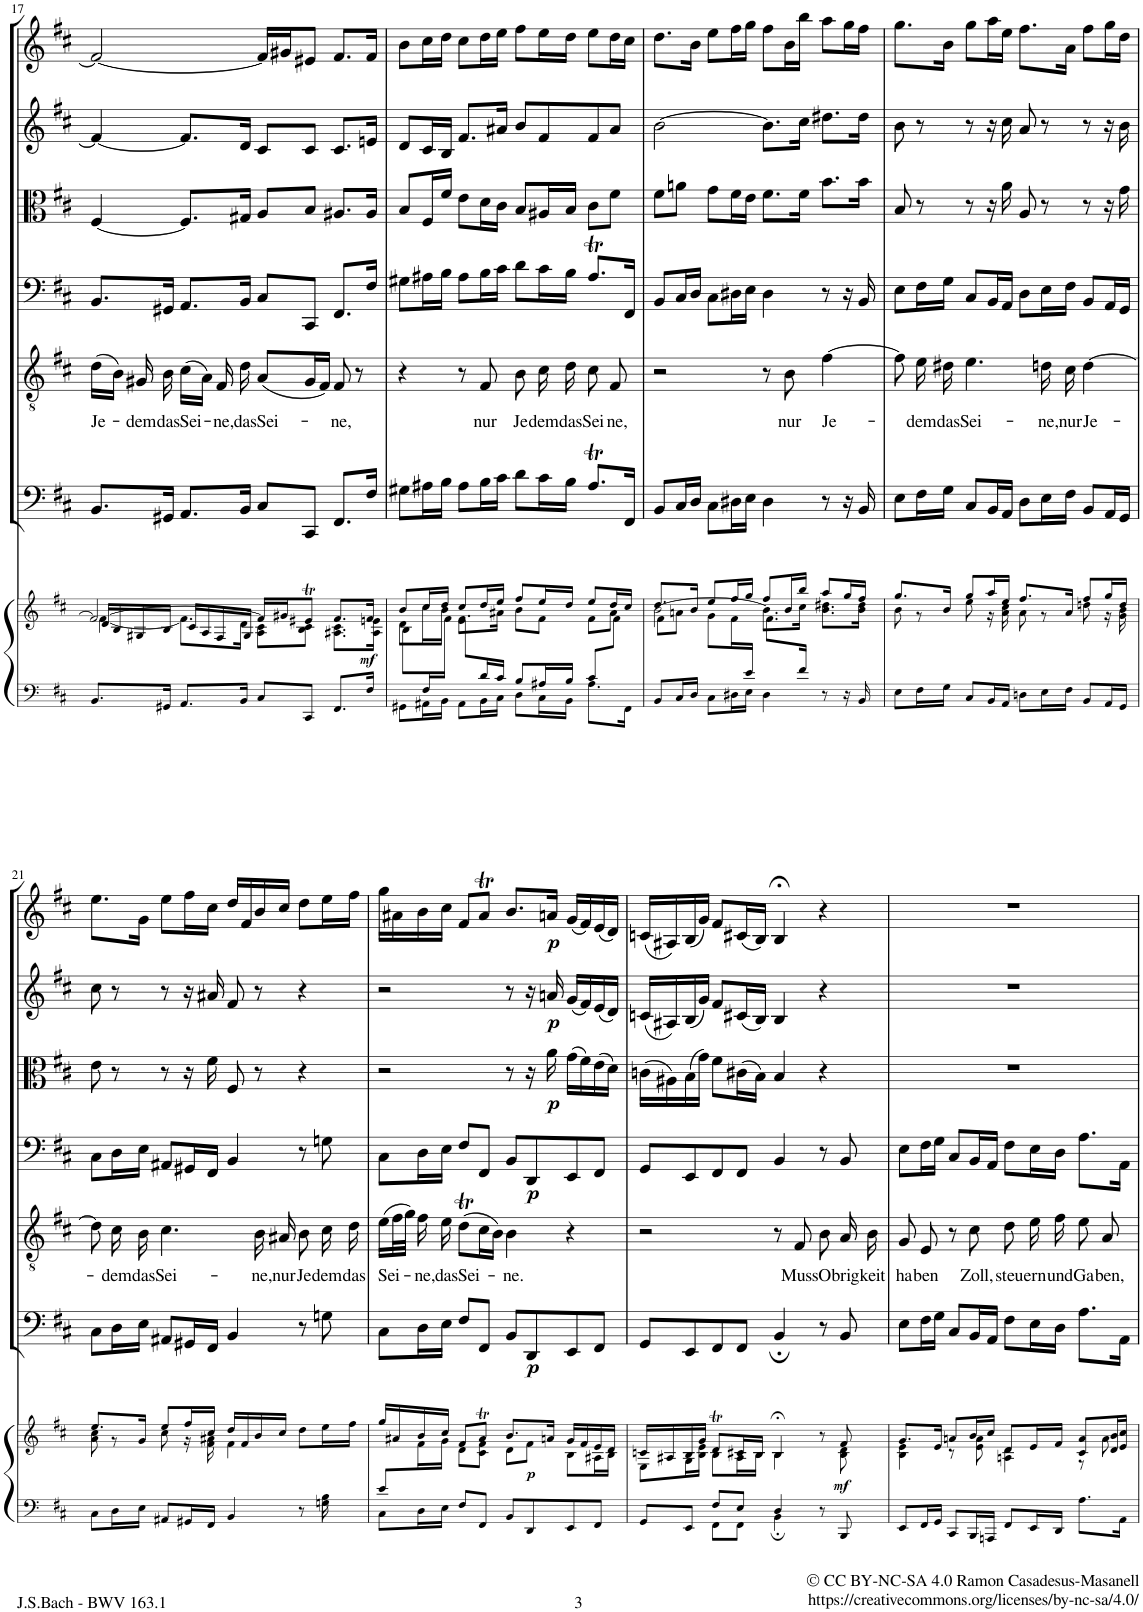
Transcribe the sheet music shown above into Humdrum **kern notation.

**kern	**kern	**dynam	**kern	**dynam	**kern	**text	**kern	**dynam	**kern	**dynam	**kern	**dynam	**kern	**dynam
*part7	*part7	*part7	*part6	*part6	*part5	*part5	*part4	*part4	*part3	*part3	*part2	*part2	*part1	*part1
*staff8	*staff7	*staff7/8	*staff6	*staff6	*staff5	*staff5	*staff4	*staff4	*staff3	*staff3	*staff2	*staff2	*staff1	*staff1
*I"Piano reduction	*	*	*I"Continuo	*	*I"Tenore	*	*I"Violoncello	*	*I"Viola	*	*I"Violino	*	*I"Oboe d'amore	*
*I'Pno	*	*	*	*	*	*	*I'Vc	*	*I'Vla	*	*I'Vln	*	*I'Ob	*
!!LO:PB:g=z
*clefF4	*clefG2	*	*clefF4	*	*clefGv2	*	*clefF4	*	*clefC3	*	*clefG2	*	*clefG2	*
*	*	*	*Trd7c12	*	*	*	*	*	*	*	*	*	*	*
*k[f#c#]	*k[f#c#]	*	*k[f#c#]	*	*k[f#c#]	*	*k[f#c#]	*	*k[f#c#]	*	*k[f#c#]	*	*k[f#c#]	*
*M4/4	*M4/4	*	*M4/4	*	*M4/4	*	*M4/4	*	*M4/4	*	*M4/4	*	*M4/4	*
*met(c)	*met(c)	*	*met(c)	*	*met(c)	*	*met(c)	*	*met(c)	*	*met(c)	*	*met(c)	*
=17	=17	=17	=17	=17	=17	=17	=17	=17	=17	=17	=17	=17	=17	=17
*	*^	*	*	*	*	*	*	*	*	*	*	*	*	*
*	*	*^	*	*	*	*	*	*	*	*	*	*	*	*	*
!	!	!	!	!	!	!	!	!LO:LY:b	!	!	!	!	!	!	!	!
8.BB/L	2f#/_	[4f#\	16d/LL	.	8.BB/L	.	(16d\LL	Je-	8.BB/L	.	[4F#/	.	4f#/_	.	2f#/_	.
.	.	.	16B/	.	.	.	16B\JJ)	.	.	.	.	.	.	.	.	.
!	!	!	!	!	!	!	!	!LO:LY:b	!	!	!	!	!	!	!	!
.	.	.	16G#X/	.	.	.	16G#X/	-dem	.	.	.	.	.	.	.	.
!	!	!	!	!	!	!	!	!LO:LY:b	!	!	!	!	!	!	!	!
16GG#X/Jk	.	.	16B/JJ	.	16GG#X/Jk	.	16B\	das	16GG#X/Jk	.	.	.	.	.	.	.
!	!	!	!	!	!	!	!	!LO:LY:b	!	!	!	!	!	!	!	!
8.AA/L	.	8.f#\L]	16c#/LL	.	8.AA/L	.	(16c#\LL	Sei-	8.AA/L	.	8.F#/L]	.	8.f#/L]	.	.	.
.	.	.	16A/	.	.	.	16A\JJ)	.	.	.	.	.	.	.	.	.
!	!	!	!	!	!	!	!	!LO:LY:b	!	!	!	!	!	!	!	!
.	.	.	16F#/	.	.	.	16F#/	-ne,	.	.	.	.	.	.	.	.
!	!	!	!	!	!	!	!	!LO:LY:b	!	!	!	!	!	!	!	!
16BB/Jk	.	16d\Jk	16G#/JJ	.	16BB/Jk	.	16d\	das	16BB/Jk	.	16G#X/Jk	.	16d/Jk	.	.	.
!	!	!	!	!	!	!	!	!LO:LY:b	!	!	!	!	!	!	!	!
8C#/L	16f#/LL]	8A\ 8c#\L	2ryy	.	8C#/L	.	(8A/L	Sei-	8C#/L	.	8A/L	.	8c#/L	.	16f#/LL]	.
.	16g#X/J	.	.	.	.	.	.	.	.	.	.	.	.	.	16g#X/J	.
8CC#/J	8e#Xt/J	8B\ 8c#\J	.	.	8CC#/J	.	16G#/L	.	8CC#/J	.	8B/J	.	8c#/J	.	8e#X/J	.
.	.	.	.	.	.	.	16F#/JJ)	.	.	.	.	.	.	.	.	.
!	!	!	!	!	!	!	!	!LO:LY:b	!	!	!	!	!	!	!	!
8.FF#/L	8.f#/L	8.A#X\ 8.c#\L	.	.	8.FF#/L	.	8F#/	-ne,	8.FF#/L	.	8.A#X/L	.	8.c#/L	.	8.f#/L	.
.	.	.	.	.	.	.	8r	.	.	.	.	.	.	.	.	.
!	!	!	!	!LO:DY:b	!	!	!	!	!	!	!	!	!	!	!	!
16F#/Jk	16f#/Jk	16A#\ 16en\Jk	.	mf	16F#/Jk	.	.	.	16F#/Jk	.	16A#/Jk	.	16en/Jk	.	16f#/Jk	.
=18	=18	=18	=18	=18	=18	=18	=18	=18	=18	=18	=18	=18	=18	=18	=18	=18
*^	*	*	*	*	*	*	*	*	*	*	*	*	*	*	*	*
8ryy	8GG#X\L	8b/L	8d\L	8B\L	.	8G#X\L	.	4r	.	8G#X\L	.	8B/L	.	8d/L	.	8b\L	.
16F#/L	16AA#X\L	16cc#/L	16cc#\L	16ryy	.	16A#X\L	.	.	.	16A#X\L	.	16F#/L	.	16c#/L	.	16cc#\L	.
8.ryy	16BB\JJ	16dd/JJ	16b\JJ	16f#\JJ	.	16B\JJ	.	.	.	16B\JJ	.	16f#/JJ	.	16B/JJ	.	16dd\JJ	.
.	8AA#\L	8cc#/L	8.f#\L	8e\L	.	8A#\L	.	8r	.	8A#\L	.	8e\L	.	8.f#/L	.	8cc#\L	.
!	!	!	!	!	!	!	!	!	!LO:LY:b	!	!	!	!	!	!	!	!
16d/L	16BB\L	16dd/L	.	2ryy	.	16B\L	.	8F#/	nur	16B\L	.	16d\L	.	.	.	16dd\L	.
16c#/JJ	16C#\JJ	16ee/JJ	16a#X\Jk	.	.	16c#\JJ	.	.	.	16c#\JJ	.	16c#\JJ	.	16a#X/Jk	.	16ee\JJ	.
!	!	!	!	!	!	!	!	!	!LO:LY:b	!	!	!	!	!	!	!	!
8B/L	8D\L	8ff#/L	8b\L	.	.	8d\L	.	8B\	Je-	8d\L	.	8B/L	.	8b/L	.	8ff#\L	.
!	!	!	!	!	!	!	!	!	!LO:LY:b	!	!	!	!	!	!	!	!
16A#X/L	16C#\L	16ee/L	8f#\J	.	.	16c#\L	.	16c#\	-dem	16c#\L	.	16A#X/L	.	8f#/	.	16ee\L	.
!	!	!	!	!	!	!	!	!	!LO:LY:b	!	!	!	!	!	!	!	!
16B/JJ	16BB\JJ	16dd/JJ	.	.	.	16B\JJ	.	16d\	das	16B\JJ	.	16B/JJ	.	.	.	16dd\JJ	.
!	!	!	!	!	!	!	!	!	!LO:LY:b	!	!	!	!	!	!	!	!
8c#/L	8.A#\L	8ee/L	8f#\L	.	.	8.A#t/L	.	8c#\	Sei-	8.A#t/L	.	8c#\L	.	8f#/	.	8ee\L	.
!	!	!	!	!	!	!	!	!	!LO:LY:b	!	!	!	!	!	!	!	!
8ryy	.	16dd/L	8a#\J	8f#\J	.	.	.	8F#/	-ne,	.	.	8f#\J	.	8a#/J	.	16dd\L	.
.	16FF#\Jk	16cc#/JJ	.	.	.	16FF#/Jk	.	.	.	16FF#/Jk	.	.	.	.	.	16cc#\JJ	.
=19	=19	=19	=19	=19	=19	=19	=19	=19	=19	=19	=19	=19	=19	=19	=19	=19	=19
4..ryy	8BB/L	8.dd/L	[>2b\	8f#\L	.	8BB/L	.	2r	.	8BB/L	.	8f#\L	.	[2b\	.	8.dd\L	.
.	16C#/L	.	.	8an\J	.	16C#/L	.	.	.	16C#/L	.	8an\J	.	.	.	.	.
.	16D/JJ	16b/Jk	.	.	.	16D/JJ	.	.	.	16D/JJ	.	.	.	.	.	16b\Jk	.
.	8C#\L	8ee/L	.	8g\L	.	8C#\L	.	.	.	8C#\L	.	8g\L	.	.	.	8ee\L	.
.	16D#X\L	16ff#/L	.	16f#\L	.	16D#X\L	.	.	.	16D#X\L	.	16f#\L	.	.	.	16ff#\L	.
16e/JJ	16E\JJ	16gg/JJ	.	16ryy	.	16E\JJ	.	.	.	16E\JJ	.	16e\JJ	.	.	.	16gg\JJ	.
8.ryy	4D#\	8ff#/L	8.b\L]	8.f#\L	.	4D#\	.	8r	.	4D#\	.	8.f#\L	.	8.b\L]	.	8ff#\L	.
!	!	!	!	!	!	!	!	!	!LO:LY:b	!	!	!	!	!	!	!	!
.	.	16b/L	.	.	.	.	.	8B\	nur	.	.	.	.	.	.	16b\L	.
16f#/Jk	.	16bb/JJ	16cc#\Jk	16ryy	.	.	.	.	.	.	.	16f#\Jk	.	16cc#\Jk	.	16bb\JJ	.
!	!	!	!	!	!	!	!	!	!LO:LY:b	!	!	!	!	!	!	!	!
4ryy	8r	8aa/L	8.b\ 8.dd#X\L	4ryy	.	8r	.	[4f#\	Je-	8r	.	8.b\L	.	8.dd#X\L	.	8aa\L	.
.	16r	16gg/L	.	.	.	16r	.	.	.	16r	.	.	.	.	.	16gg\L	.
.	16BB/	16ff#/JJ	16b\ 16dd#\Jk	.	.	16BB/	.	.	.	16BB/	.	16b\Jk	.	16dd#\Jk	.	16ff#\JJ	.
*v	*v	*	*	*	*	*	*	*	*	*	*	*	*	*	*	*	*
*	*	*v	*v	*	*	*	*	*	*	*	*	*	*	*	*	*
=20	=20	=20	=20	=20	=20	=20	=20	=20	=20	=20	=20	=20	=20	=20	=20
8E\L	8.gg/L	8b\	.	8E\L	.	8f#\]	.	8E\L	.	8B/	.	8b\	.	8.gg\L	.
!	!	!	!	!	!	!	!LO:LY:b	!	!	!	!	!	!	!	!
16F#\L	.	8r	.	16F#\L	.	16e\	-dem	16F#\L	.	8r	.	8r	.	.	.
!	!	!	!	!	!	!	!LO:LY:b	!	!	!	!	!	!	!	!
16G\JJ	16b/Jk	.	.	16G\JJ	.	16d#X\	das	16G\JJ	.	.	.	.	.	16b\Jk	.
!	!	!	!	!	!	!	!LO:LY:b	!	!	!	!	!	!	!	!
8C#/L	8gg/L	8ee\	.	8C#/L	.	4.e\	Sei-	8C#/L	.	8r	.	8r	.	8gg\L	.
16BB/L	16aa/L	16r	.	16BB/L	.	.	.	16BB/L	.	16r	.	16r	.	16aa\L	.
16AA/JJ	16ee/JJ	16a\ 16cc#\	.	16AA/JJ	.	.	.	16AA/JJ	.	16a\	.	16cc#\	.	16ee\JJ	.
8Dn\L	8.ff#/L	8a\	.	8D\L	.	.	.	8D\L	.	8A/	.	8a/	.	8.ff#\L	.
!	!	!	!	!	!	!	!LO:LY:b	!	!	!	!	!	!	!	!
16E\L	.	8r	.	16E\L	.	16dn\	-ne,	16E\L	.	8r	.	8r	.	.	.
!	!	!	!	!	!	!	!LO:LY:b	!	!	!	!	!	!	!	!
16F#\JJ	16a/Jk	.	.	16F#\JJ	.	16c#\	nur	16F#\JJ	.	.	.	.	.	16a\Jk	.
!	!	!	!	!	!	!	!LO:LY:b	!	!	!	!	!	!	!	!
8BB/L	8ff#/L	8ddn\	.	8BB/L	.	[4d\	Je-	8BB/L	.	8r	.	8r	.	8ff#\L	.
16AA/L	16gg/L	16r	.	16AA/L	.	.	.	16AA/L	.	16r	.	16r	.	16gg\L	.
16GG/JJ	16dd/JJ	16g\ 16b\	.	16GG/JJ	.	.	.	16GG/JJ	.	16g\	.	16b\	.	16dd\JJ	.
!!LO:LB:g=z
=21	=21	=21	=21	=21	=21	=21	=21	=21	=21	=21	=21	=21	=21	=21	=21
*^	*	*	*	*	*	*	*	*	*	*	*	*	*	*	*
2..ryy	8C#\L	8.ee/L	8a\ 8cc#\	.	8C#\L	.	8d\]	.	8C#\L	.	8e\	.	8cc#\	.	8.ee\L	.
!	!	!	!	!	!	!	!	!LO:LY:b	!	!	!	!	!	!	!	!
.	16D\L	.	8r	.	16D\L	.	16c#\	-dem	16D\L	.	8r	.	8r	.	.	.
!	!	!	!	!	!	!	!	!LO:LY:b	!	!	!	!	!	!	!	!
.	16E\JJ	16g/Jk	.	.	16E\JJ	.	16B\	das	16E\JJ	.	.	.	.	.	16g\Jk	.
!	!	!	!	!	!	!	!	!LO:LY:b	!	!	!	!	!	!	!	!
.	8AA#X/L	8ee/L	8cc#\	.	8AA#X/L	.	4.c#\	Sei-	8AA#X/L	.	8r	.	8r	.	8ee\L	.
.	16GG#X/L	16ff#/L	16r	.	16GG#X/L	.	.	.	16GG#X/L	.	16r	.	16r	.	16ff#\L	.
.	16FF#/JJ	16cc#/JJ	16f#\ 16a#X\	.	16FF#/JJ	.	.	.	16FF#/JJ	.	16f#\	.	16a#X/	.	16cc#\JJ	.
.	4BB/	16dd/LL	4f#\	.	4BB/	.	.	.	4BB/	.	8F#/	.	8f#/	.	16dd/LL	.
.	.	16f#/	.	.	.	.	.	.	.	.	.	.	.	.	16f#/	.
!	!	!	!	!	!	!	!	!LO:LY:b	!	!	!	!	!	!	!	!
.	.	16b/	.	.	.	.	16B\	-ne,	.	.	8r	.	8r	.	16b/	.
!	!	!	!	!	!	!	!	!LO:LY:b	!	!	!	!	!	!	!	!
.	.	16cc#/JJ	.	.	.	.	16A#X/	nur	.	.	.	.	.	.	16cc#/JJ	.
!	!	!	!	!	!	!	!	!LO:LY:b	!	!	!	!	!	!	!	!
.	8r	8dd\L	8ryy	.	8r	.	8B\	Je-	8r	.	4r	.	4r	.	8dd\L	.
!	!	!	!	!	!	!	!	!LO:LY:b	!	!	!	!	!	!	!	!
8B\	8Gn\	16ee\L	8ryy	.	8Gn\	.	16c#\	-dem	8Gn\	.	.	.	.	.	16ee\L	.
!	!	!	!	!	!	!	!	!LO:LY:b	!	!	!	!	!	!	!	!
.	.	16ff#\JJ	.	.	.	.	16d\	das	.	.	.	.	.	.	16ff#\JJ	.
=22	=22	=22	=22	=22	=22	=22	=22	=22	=22	=22	=22	=22	=22	=22	=22	=22
!	!	!	!	!	!	!	!	!LO:LY:b	!	!	!	!	!	!	!	!
8e/L	8C#\L	16gg/LL	8ryy	.	8C#\L	.	(16e\LL	Sei-	8C#\L	.	2r	.	2r	.	16gg\LL	.
.	.	16a#X/	.	.	.	.	32f#\L	.	.	.	.	.	.	.	16a#X\	.
.	.	.	.	.	.	.	32g\JJJ)	.	.	.	.	.	.	.	.	.
!	!	!	!	!	!	!	!	!LO:LY:b	!	!	!	!	!	!	!	!
2..ryy	16D\L	16b/	16f#\L	.	16D\L	.	16f#\	-ne,	16D\L	.	.	.	.	.	16b\	.
!	!	!	!	!	!	!	!	!LO:LY:b	!	!	!	!	!	!	!	!
.	16E\JJ	16cc#/JJ	16g\JJ	.	16E\JJ	.	16e\	das	16E\JJ	.	.	.	.	.	16cc#\JJ	.
!	!	!	!	!	!	!	!	!LO:LY:b	!	!	!	!	!	!	!	!
.	8F#/L	8f#/L	8d\L	.	8F#/L	.	(8dT\L	Sei-	8F#/L	.	.	.	.	.	8f#/L	.
.	8FF#/J	8a#t/J	8c#\ 8f#\J	.	8FF#/J	.	16c#\L	.	8FF#/J	.	.	.	.	.	8a#t/J	.
.	.	.	.	.	.	.	16B\JJ)	.	.	.	.	.	.	.	.	.
!	!	!	!	!	!	!	!	!LO:LY:b	!	!	!	!	!	!	!	!
.	8BB/L	8.b/L	8d\L	.	8BB/L	.	4B\	-ne.	8BB/L	.	8r	.	8r	.	8.b/L	.
!	!	!	!	!LO:DY:b	!	!LO:DY:b	!	!	!	!LO:DY:b	!	!	!	!	!	!
.	8DD/	.	8f#\J	p	8DD/	p	.	.	8DD/	p	16r	.	16r	.	.	.
!	!	!	!	!	!	!	!	!	!	!	!	!LO:DY:b	!	!LO:DY:b	!	!LO:DY:b
.	.	16an/Jk	.	.	.	.	.	.	.	.	16a\	p	16an/	p	16an/Jk	p
.	8EE/	16g/LL	8B\L	.	8EE/	.	4r	.	8EE/	.	(16g\LL	.	(16g/LL	.	(16g/LL	.
.	.	16f#/	.	.	.	.	.	.	.	.	16f#\)	.	16f#/)	.	16f#/)	.
.	8FF#/J	16e/	16A#X\L	.	8FF#/J	.	.	.	8FF#/J	.	(16e\	.	(16e/	.	(16e/	.
.	.	16d/JJ	16B\JJ	.	.	.	.	.	.	.	16d\JJ)	.	16d/JJ)	.	16d/JJ)	.
=23	=23	=23	=23	=23	=23	=23	=23	=23	=23	=23	=23	=23	=23	=23	=23	=23
8GG/L	4ryy	16cn/LL	8E\L	.	8GG/L	.	2r	.	8GG/L	.	(16cn\LL	.	(16cn/LL	.	(16cn/LL	.
.	.	16A#X/	.	.	.	.	.	.	.	.	16A#X\)	.	16A#X/)	.	16A#X/)	.
8EE/J	.	16B/	16G\L	.	8EE/	.	.	.	8EE/	.	(16B\	.	(16B/	.	(16B/	.
.	.	16g/JJ	16B\ 16e\JJ	.	.	.	.	.	.	.	16g\JJ)	.	16g/JJ)	.	16g/JJ)	.
8F#/L	8FF#\L	8dT/L	8B\L	.	8FF#/	.	.	.	8FF#/	.	8f#\L	.	8f#/L	.	8f#/L	.
8E/J	8FF#\J	16c#X/L	16A#\L	.	8FF#/J	.	.	.	8FF#/J	.	(16c#X\L	.	(16c#X/L	.	(16c#X/L	.
.	.	16B/JJ	16B\JJ	.	.	.	.	.	.	.	16B\JJ)	.	16B/JJ)	.	16B/JJ)	.
4D;/	4BB\	4B;</	4B\	.	4BB;/	.	8r	.	4BB/	.	4B/	.	4B/	.	4B;</	.
!	!	!	!	!	!	!	!	!LO:LY:b	!	!	!	!	!	!	!	!
.	.	.	.	.	.	.	8F#/	Muss	.	.	.	.	.	.	.	.
!	!	!	!	!	!	!	!	!LO:LY:b	!	!	!	!	!	!	!	!
8r	8ryy	8r	8ryy	.	8r	.	8B\	O-	8r	.	4r	.	4r	.	4r	.
!	!	!	!	!LO:DY:b	!	!	!	!LO:LY:b	!	!	!	!	!	!	!	!
8BBB/	8ryy	8f#/	8B\ 8d\	mf	8BB/	.	16A/	-brig-	8BB/	.	.	.	.	.	.	.
!	!	!	!	!	!	!	!	!LO:LY:b	!	!	!	!	!	!	!	!
.	.	.	.	.	.	.	16B\	-keit	.	.	.	.	.	.	.	.
*v	*v	*	*	*	*	*	*	*	*	*	*	*	*	*	*	*
=24	=24	=24	=24	=24	=24	=24	=24	=24	=24	=24	=24	=24	=24	=24	=24
!	!	!	!	!	!	!	!LO:LY:b	!	!	!	!	!	!	!	!
8EE/L	8.g/L	4B\ 4e\	.	8E\L	.	8G/	ha-	8E\L	.	1r	.	1r	.	1r	.
!	!	!	!	!	!	!	!LO:LY:b	!	!	!	!	!	!	!	!
16FF#/L	.	.	.	16F#\L	.	8E/	-ben	16F#\L	.	.	.	.	.	.	.
16GG/JJ	16e/Jk	.	.	16G\JJ	.	.	.	16G\JJ	.	.	.	.	.	.	.
8CC#/L	8an/L	8r	.	8C#/L	.	8r	.	8C#/L	.	.	.	.	.	.	.
!	!	!	!	!	!	!	!LO:LY:b	!	!	!	!	!	!	!	!
16BBB/L	16b/L	8e\ 8a\	.	16BB/L	.	8c#\	Zoll,	16BB/L	.	.	.	.	.	.	.
16AAAn/JJ	16cc#/JJ	.	.	16AA/JJ	.	.	.	16AA/JJ	.	.	.	.	.	.	.
!	!	!	!	!	!	!	!LO:LY:b	!	!	!	!	!	!	!	!
8FF#/L	8d/L	4An\ 4d\	.	8F#\L	.	8d\	steu-	8F#\L	.	.	.	.	.	.	.
!	!	!	!	!	!	!	!LO:LY:b	!	!	!	!	!	!	!	!
16EE/L	16e/L	.	.	16E\L	.	16e\	-ern	16E\L	.	.	.	.	.	.	.
!	!	!	!	!	!	!	!LO:LY:b	!	!	!	!	!	!	!	!
16DD/JJ	16f#/JJ	.	.	16D\JJ	.	16f#\	und	16D\JJ	.	.	.	.	.	.	.
!	!	!	!	!	!	!	!LO:LY:b	!	!	!	!	!	!	!	!
8.A\L	8c#/ 8a/L	8r	.	8.A\L	.	8e\	Ga-	8.A\L	.	.	.	.	.	.	.
!	!	!	!	!	!	!	!LO:LY:b	!	!	!	!	!	!	!	!
.	16d/ 16b/L	8a\	.	.	.	8A/	-ben,	.	.	.	.	.	.	.	.
16AA\Jk	16e/ 16cc#/JJ	.	.	16AA\Jk	.	.	.	16AA\Jk	.	.	.	.	.	.	.
*	*v	*v	*	*	*	*	*	*	*	*	*	*	*	*	*
=	=	=	=	=	=	=	=	=	=	=	=	=	=	=
*-	*-	*-	*-	*-	*-	*-	*-	*-	*-	*-	*-	*-	*-	*-
